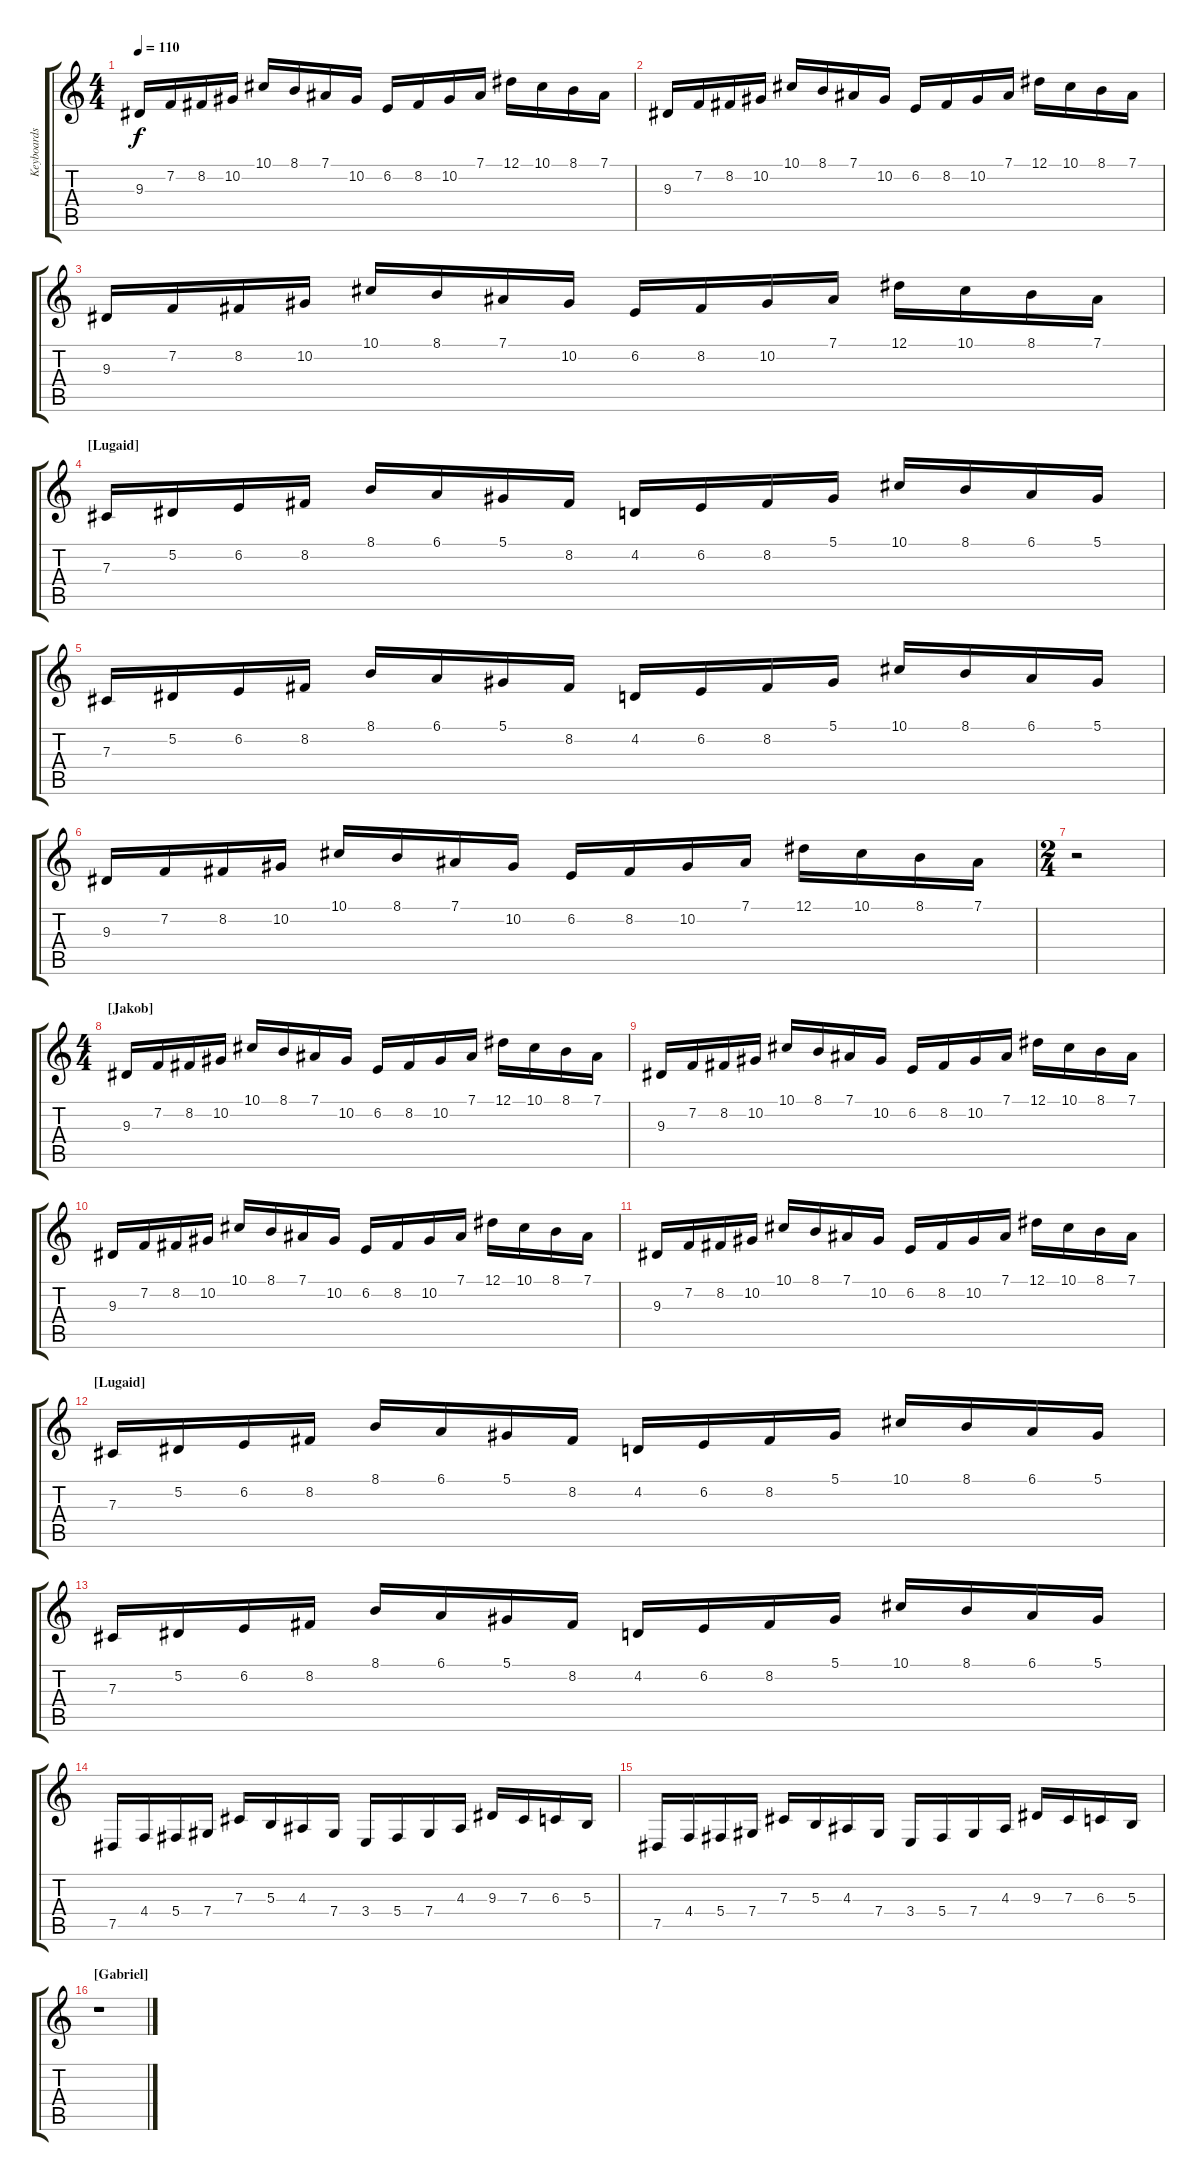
\track ("Keyboards" "Keyboards") {instrument stringensemble1}
\staff {score tabs}
\tuning (Eb4 Bb3 Gb3 Db3 Ab2 Db2) {hide}
\ts (4 4)
\tempo 110
\clef g2
\ks c
9.3.16{dy f} 7.2.16 8.2.16 10.2.16 10.1.16 8.1.16 7.1.16 10.2.16 6.2.16 8.2.16 10.2.16 7.1.16 12.1.16 10.1.16 8.1.16 7.1.16 |
9.3.16 7.2.16 8.2.16 10.2.16 10.1.16 8.1.16 7.1.16 10.2.16 6.2.16 8.2.16 10.2.16 7.1.16 12.1.16 10.1.16 8.1.16 7.1.16 |
9.3.16 7.2.16 8.2.16 10.2.16 10.1.16 8.1.16 7.1.16 10.2.16 6.2.16 8.2.16 10.2.16 7.1.16 12.1.16 10.1.16 8.1.16 7.1.16 |
\section ("" "[Lugaid]")
7.3.16 5.2.16 6.2.16 8.2.16 8.1.16 6.1.16 5.1.16 8.2.16 4.2.16 6.2.16 8.2.16 5.1.16 10.1.16 8.1.16 6.1.16 5.1.16 |
7.3.16 5.2.16 6.2.16 8.2.16 8.1.16 6.1.16 5.1.16 8.2.16 4.2.16 6.2.16 8.2.16 5.1.16 10.1.16 8.1.16 6.1.16 5.1.16 |
9.3.16 7.2.16 8.2.16 10.2.16 10.1.16 8.1.16 7.1.16 10.2.16 6.2.16 8.2.16 10.2.16 7.1.16 12.1.16 10.1.16 8.1.16 7.1.16 |
\ts (2 4)
r.2 |
\ts (4 4)
\section ("" "[Jakob]")
9.3.16 7.2.16 8.2.16 10.2.16 10.1.16 8.1.16 7.1.16 10.2.16 6.2.16 8.2.16 10.2.16 7.1.16 12.1.16 10.1.16 8.1.16 7.1.16 |
9.3.16 7.2.16 8.2.16 10.2.16 10.1.16 8.1.16 7.1.16 10.2.16 6.2.16 8.2.16 10.2.16 7.1.16 12.1.16 10.1.16 8.1.16 7.1.16 |
9.3.16 7.2.16 8.2.16 10.2.16 10.1.16 8.1.16 7.1.16 10.2.16 6.2.16 8.2.16 10.2.16 7.1.16 12.1.16 10.1.16 8.1.16 7.1.16 |
9.3.16 7.2.16 8.2.16 10.2.16 10.1.16 8.1.16 7.1.16 10.2.16 6.2.16 8.2.16 10.2.16 7.1.16 12.1.16 10.1.16 8.1.16 7.1.16 |
\section ("" "[Lugaid]")
7.3.16 5.2.16 6.2.16 8.2.16 8.1.16 6.1.16 5.1.16 8.2.16 4.2.16 6.2.16 8.2.16 5.1.16 10.1.16 8.1.16 6.1.16 5.1.16 |
7.3.16 5.2.16 6.2.16 8.2.16 8.1.16 6.1.16 5.1.16 8.2.16 4.2.16 6.2.16 8.2.16 5.1.16 10.1.16 8.1.16 6.1.16 5.1.16 |
7.5.16 4.4.16 5.4.16 7.4.16 7.3.16 5.3.16 4.3.16 7.4.16 3.4.16 5.4.16 7.4.16 4.3.16 9.3.16 7.3.16 6.3.16 5.3.16 |
7.5.16 4.4.16 5.4.16 7.4.16 7.3.16 5.3.16 4.3.16 7.4.16 3.4.16 5.4.16 7.4.16 4.3.16 9.3.16 7.3.16 6.3.16 5.3.16 |
\section ("" "[Gabriel]")
r.1
